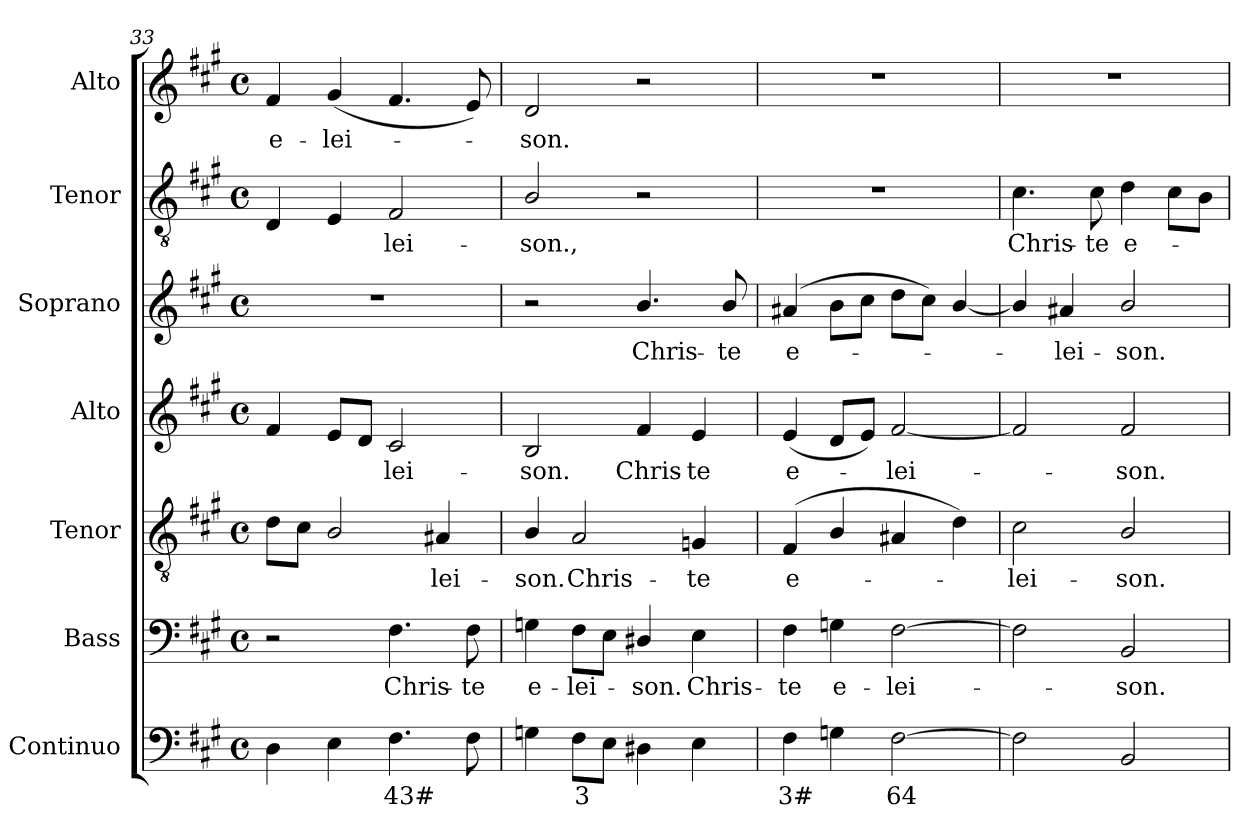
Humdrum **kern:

**kern	**text	**kern	**text	**kern	**text	**kern	**text	**kern	**text	**kern	**text	**kern	**text
*part7	*part7	*part6	*part6	*part5	*part5	*part4	*part4	*part3	*part3	*part2	*part2	*part1	*part1
*staff7	*staff7	*staff6	*staff6	*staff5	*staff5	*staff4	*staff4	*staff3	*staff3	*staff2	*staff2	*staff1	*staff1
*I"Continuo	*	*I"Bass	*	*I"Tenor	*	*I"Alto	*	*I"Soprano	*	*I"Tenor	*	*I"Alto	*
*I'Cont.	*	*I'B.	*	*I'T.	*	*I'A.	*	*I'S.	*	*I'T.	*	*I'A.	*
*clefF4	*	*clefF4	*	*clefGv2	*	*clefG2	*	*clefG2	*	*clefGv2	*	*clefG2	*
*	*	*	*	*ITrd7c12	*	*	*	*	*	*ITrd7c12	*	*	*
*k[f#c#g#]	*	*k[f#c#g#]	*	*k[f#c#g#]	*	*k[f#c#g#]	*	*k[f#c#g#]	*	*k[f#c#g#]	*	*k[f#c#g#]	*
*A:	*	*A:	*	*A:	*	*A:	*	*A:	*	*A:	*	*A:	*
*M4/4	*	*M4/4	*	*M4/4	*	*M4/4	*	*M4/4	*	*M4/4	*	*M4/4	*
*met(c)	*	*met(c)	*	*met(c)	*	*met(c)	*	*met(c)	*	*met(c)	*	*met(c)	*
=33	=33	=33	=33	=33	=33	=33	=33	=33	=33	=33	=33	=33	=33
!	!	!	!	!	!	!	!	!	!	!	!	!	!LO:LY:b:color=#000000
4Di\	.	2r	.	8Di\L	.	4f#i/	.	1r	.	4DDi/	.	4f#i/	e-
.	.	.	.	8C#i\J	.	.	.	.	.	.	.	.	.
!	!	!	!	!	!	!	!	!	!	!	!	!	!LO:LY:b:color=#000000
4Ei\	.	.	.	2BBi/	.	8ei/L	.	.	.	4EEi/	.	(4g#i/	-lei-
.	.	.	.	.	.	8di/J	.	.	.	.	.	.	.
!	!LO:LY:b:color=#000000	!	!	!	!	!	!	!	!	!	!	!	!
!	!	!	!LO:LY:b:color=#000000	!	!	!	!	!	!	!	!	!	!
!	!	!	!	!	!	!	!LO:LY:b:color=#000000	!	!	!	!	!	!
!	!	!	!	!	!	!	!	!	!	!	!LO:LY:b:color=#000000	!	!
4.F#i\	43#	4.F#i\	Chris-	.	.	2c#i/	-lei-	.	.	2FF#i/	-lei-	4.f#i/	.
!	!	!	!	!	!LO:LY:b:color=#000000	!	!	!	!	!	!	!	!
.	.	.	.	4AA#Xi/	-lei-	.	.	.	.	.	.	.	.
!	!	!	!LO:LY:b:color=#000000	!	!	!	!	!	!	!	!	!	!
8F#i\	.	8F#i\	-te	.	.	.	.	.	.	.	.	8ei/)	.
!!LO:LB:g=z
=34	=34	=34	=34	=34	=34	=34	=34	=34	=34	=34	=34	=34	=34
!	!	!	!LO:LY:b:color=#000000	!	!	!	!	!	!	!	!	!	!
!	!	!	!	!	!LO:LY:b:color=#000000	!	!	!	!	!	!	!	!
!	!	!	!	!	!	!	!LO:LY:b:color=#000000	!	!	!	!	!	!
!	!	!	!	!	!	!	!	!	!	!	!LO:LY:b:color=#000000	!	!
!	!	!	!	!	!	!	!	!	!	!	!	!	!LO:LY:b:color=#000000
4Gni\	.	4Gni\	e-	4BBi/	-son.	2Bi/	-son.	2r	.	2BBi/	-son.,	2di/	-son.
!	!LO:LY:b:color=#000000	!	!	!	!	!	!	!	!	!	!	!	!
!	!	!	!LO:LY:b:color=#000000	!	!	!	!	!	!	!	!	!	!
!	!	!	!	!	!LO:LY:b:color=#000000	!	!	!	!	!	!	!	!
8F#i\L	3	8F#i\L	-lei-	2AAi/	Chris-	.	.	.	.	.	.	.	.
8Ei\J	.	8Ei\J	.	.	.	.	.	.	.	.	.	.	.
!	!	!	!LO:LY:b:color=#000000	!	!	!	!	!	!	!	!	!	!
!	!	!	!	!	!	!	!LO:LY:b:color=#000000	!	!	!	!	!	!
!	!	!	!	!	!	!	!	!	!LO:LY:b:color=#000000	!	!	!	!
4D#Xi\	.	4D#Xi/	-son.	.	.	4f#i/	Chris-	4.bi/	Chris-	2r	.	2r	.
!	!	!	!LO:LY:b:color=#000000	!	!	!	!	!	!	!	!	!	!
!	!	!	!	!	!LO:LY:b:color=#000000	!	!	!	!	!	!	!	!
!	!	!	!	!	!	!	!LO:LY:b:color=#000000	!	!	!	!	!	!
4Ei\	.	4Ei\	Chris-	4GGni/	-te	4ei/	-te	.	.	.	.	.	.
!	!	!	!	!	!	!	!	!	!LO:LY:b:color=#000000	!	!	!	!
.	.	.	.	.	.	.	.	8bi/	-te	.	.	.	.
=35	=35	=35	=35	=35	=35	=35	=35	=35	=35	=35	=35	=35	=35
!	!LO:LY:b:color=#000000	!	!	!	!	!	!	!	!	!	!	!	!
!	!	!	!LO:LY:b:color=#000000	!	!	!	!	!	!	!	!	!	!
!	!	!	!	!	!LO:LY:b:color=#000000	!	!	!	!	!	!	!	!
!	!	!	!	!	!	!	!LO:LY:b:color=#000000	!	!	!	!	!	!
!	!	!	!	!	!	!	!	!	!LO:LY:b:color=#000000	!	!	!	!
4F#i\	3#	4F#i\	-te	(4FF#i/	e-	(4ei/	e-	(4a#Xi/	e-	1r	.	1r	.
!	!	!	!LO:LY:b:color=#000000	!	!	!	!	!	!	!	!	!	!
4Gni\	.	4Gni\	e-	4BBi/	.	8di/L	.	8bi\L	.	.	.	.	.
.	.	.	.	.	.	8ei/J)	.	8cc#i\J	.	.	.	.	.
!	!LO:LY:b:color=#000000	!	!	!	!	!	!	!	!	!	!	!	!
!	!	!	!LO:LY:b:color=#000000	!	!	!	!	!	!	!	!	!	!
!	!	!	!	!	!	!	!LO:LY:b:color=#000000	!	!	!	!	!	!
[2F#i\	64	[2F#i\	-lei-	4AA#Xi/	.	[2f#i/	-lei-	8ddi\L	.	.	.	.	.
.	.	.	.	.	.	.	.	8cc#i\J)	.	.	.	.	.
.	.	.	.	4Di\)	.	.	.	[4bi/	.	.	.	.	.
=36	=36	=36	=36	=36	=36	=36	=36	=36	=36	=36	=36	=36	=36
!	!	!	!	!	!LO:LY:b:color=#000000	!	!	!	!	!	!	!	!
!	!	!	!	!	!	!	!	!	!	!	!LO:LY:b:color=#000000	!	!
2F#i\]	.	2F#i\]	.	2C#i\	-lei-	2f#i/]	.	4bi/]	.	4.C#i\	Chris-	1r	.
!	!	!	!	!	!	!	!	!	!LO:LY:b:color=#000000	!	!	!	!
.	.	.	.	.	.	.	.	4a#Xi/	-lei-	.	.	.	.
!	!	!	!	!	!	!	!	!	!	!	!LO:LY:b:color=#000000	!	!
.	.	.	.	.	.	.	.	.	.	8C#i\	-te	.	.
!	!	!	!LO:LY:b:color=#000000	!	!	!	!	!	!	!	!	!	!
!	!	!	!	!	!LO:LY:b:color=#000000	!	!	!	!	!	!	!	!
!	!	!	!	!	!	!	!LO:LY:b:color=#000000	!	!	!	!	!	!
!	!	!	!	!	!	!	!	!	!LO:LY:b:color=#000000	!	!	!	!
!	!	!	!	!	!	!	!	!	!	!	!LO:LY:b:color=#000000	!	!
2BBi/	.	2BBi/	-son.	2BBi/	-son.	2f#i/	-son.	2bi/	-son.	4Di\	e-	.	.
.	.	.	.	.	.	.	.	.	.	8C#i\L	.	.	.
.	.	.	.	.	.	.	.	.	.	8BBi\J	.	.	.
=	=	=	=	=	=	=	=	=	=	=	=	=	=
*-	*-	*-	*-	*-	*-	*-	*-	*-	*-	*-	*-	*-	*-
